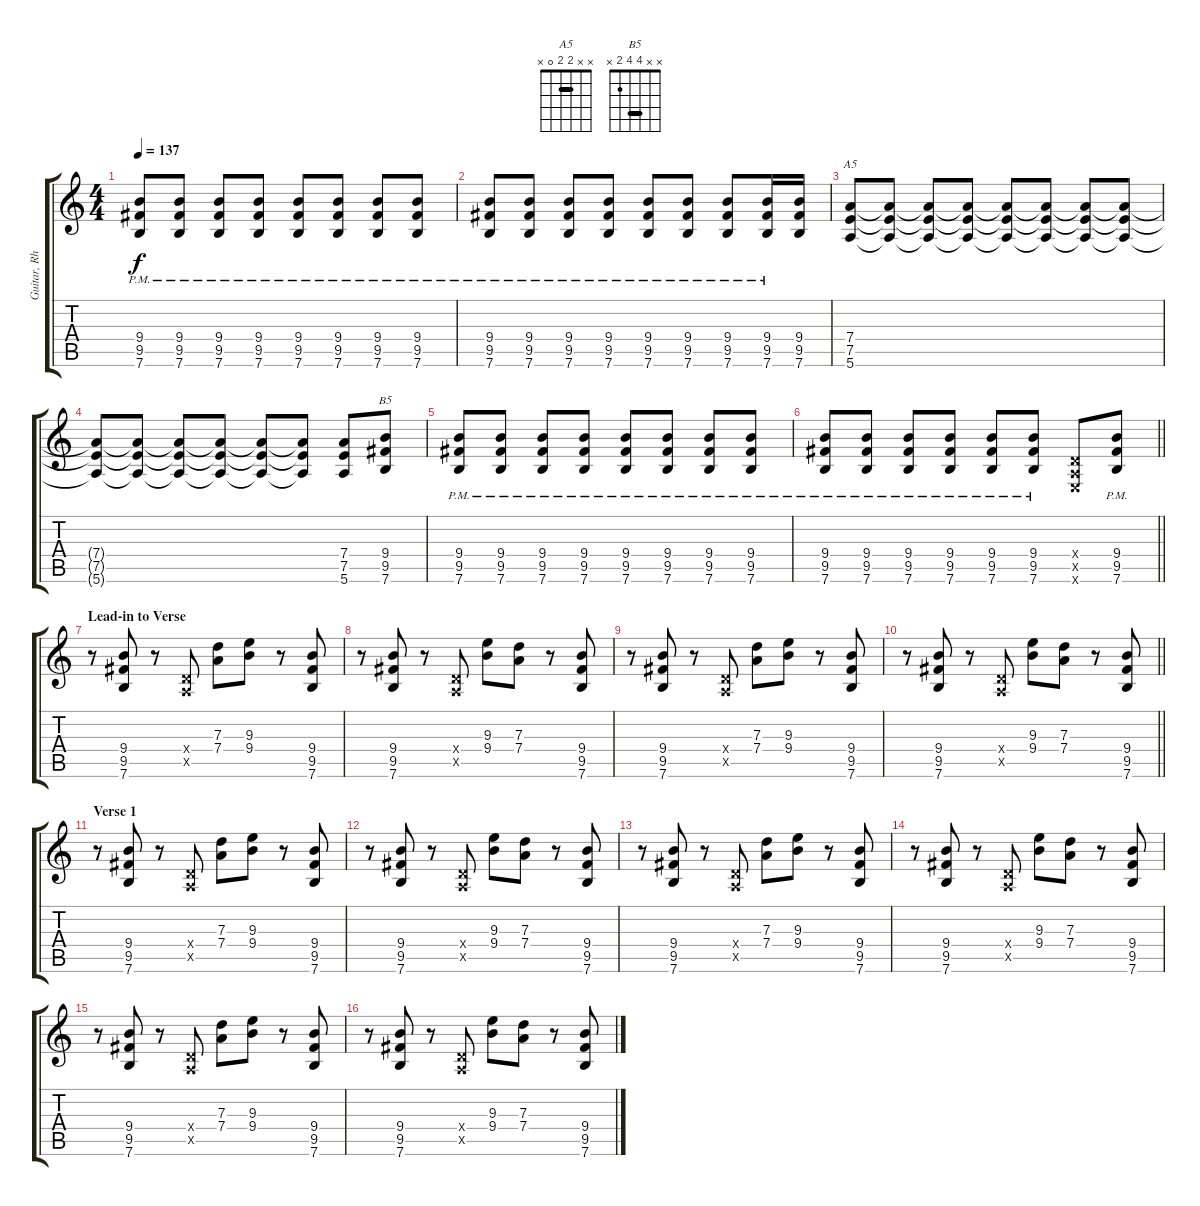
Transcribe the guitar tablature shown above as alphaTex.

\track ("Guitar, Rhythm" "Guitar, Rh") {instrument overdrivenguitar}
\staff {score tabs}
\tuning (E4 B3 G3 D3 A2 E2) {hide}
\chord ("A5" x x 2 2 0 x) {barre 2}
\chord ("B5" x x 4 4 2 x) {barre 4}
\ts (4 4)
\tempo 137
\clef g2
\ks c
(9.4{pm} 9.5{pm} 7.6).8{dy f} (9.4{pm} 9.5{pm} 7.6).8 (9.4{pm} 9.5{pm} 7.6).8 (9.4{pm} 9.5{pm} 7.6).8 (9.4{pm} 9.5{pm} 7.6).8 (9.4{pm} 9.5{pm} 7.6).8 (9.4{pm} 9.5{pm} 7.6).8 (9.4{pm} 9.5{pm} 7.6).8 |
(9.4{pm} 9.5{pm} 7.6).8 (9.4{pm} 9.5{pm} 7.6).8 (9.4{pm} 9.5{pm} 7.6).8 (9.4{pm} 9.5{pm} 7.6).8 (9.4{pm} 9.5{pm} 7.6).8 (9.4{pm} 9.5{pm} 7.6).8 (9.4{pm} 9.5{pm} 7.6).8 (9.4{pm} 9.5{pm} 7.6).16 (9.4 9.5 7.6).16 |
(7.4 7.5 5.6).8{ch "A5"} (7.4{t} 7.5{t} 5.6{t}).8 (7.4{t} 7.5{t} 5.6{t}).8 (7.4{t} 7.5{t} 5.6{t}).8 (7.4{t} 7.5{t} 5.6{t}).8 (7.4{t} 7.5{t} 5.6{t}).8 (7.4{t} 7.5{t} 5.6{t}).8 (7.4{t} 7.5{t} 5.6{t}).8 |
(7.4{t} 7.5{t} 5.6{t}).8 (7.4{t} 7.5{t} 5.6{t}).8 (7.4{t} 7.5{t} 5.6{t}).8 (7.4{t} 7.5{t} 5.6{t}).8 (7.4{t} 7.5{t} 5.6{t}).8 (7.4{t} 7.5{t} 5.6{t}).8 (7.4 7.5 5.6).8 (9.4 9.5 7.6).8{ch "B5"} |
(9.4{pm} 9.5{pm} 7.6).8 (9.4{pm} 9.5{pm} 7.6).8 (9.4{pm} 9.5{pm} 7.6).8 (9.4{pm} 9.5{pm} 7.6).8 (9.4{pm} 9.5{pm} 7.6).8 (9.4{pm} 9.5{pm} 7.6).8 (9.4{pm} 9.5{pm} 7.6).8 (9.4{pm} 9.5{pm} 7.6).8 |
\barLineRight lightlight
(9.4{pm} 9.5{pm} 7.6).8 (9.4{pm} 9.5{pm} 7.6).8 (9.4{pm} 9.5{pm} 7.6).8 (9.4{pm} 9.5{pm} 7.6).8 (9.4{pm} 9.5{pm} 7.6).8 (9.4{pm} 9.5{pm} 7.6).8 (0.4{x} 0.5{x} 0.6{x}).8 (9.4{pm} 9.5{pm} 7.6).8 |
\section ("" "Lead-in to Verse")
r.8 (9.4 9.5 7.6).8 r.8 (0.4{x} 0.5{x}).8 (7.3 7.4).8 (9.3 9.4).8 r.8 (9.4 9.5 7.6).8 |
r.8 (9.4 9.5 7.6).8 r.8 (0.4{x} 0.5{x}).8 (9.3 9.4).8 (7.3 7.4).8 r.8 (9.4 9.5 7.6).8 |
r.8 (9.4 9.5 7.6).8 r.8 (0.4{x} 0.5{x}).8 (7.3 7.4).8 (9.3 9.4).8 r.8 (9.4 9.5 7.6).8 |
\barLineRight lightlight
r.8 (9.4 9.5 7.6).8 r.8 (0.4{x} 0.5{x}).8 (9.3 9.4).8 (7.3 7.4).8 r.8 (9.4 9.5 7.6).8 |
\section ("" "Verse 1")
r.8 (9.4 9.5 7.6).8 r.8 (0.4{x} 0.5{x}).8 (7.3 7.4).8 (9.3 9.4).8 r.8 (9.4 9.5 7.6).8 |
r.8 (9.4 9.5 7.6).8 r.8 (0.4{x} 0.5{x}).8 (9.3 9.4).8 (7.3 7.4).8 r.8 (9.4 9.5 7.6).8 |
r.8 (9.4 9.5 7.6).8 r.8 (0.4{x} 0.5{x}).8 (7.3 7.4).8 (9.3 9.4).8 r.8 (9.4 9.5 7.6).8 |
r.8 (9.4 9.5 7.6).8 r.8 (0.4{x} 0.5{x}).8 (9.3 9.4).8 (7.3 7.4).8 r.8 (9.4 9.5 7.6).8 |
r.8 (9.4 9.5 7.6).8 r.8 (0.4{x} 0.5{x}).8 (7.3 7.4).8 (9.3 9.4).8 r.8 (9.4 9.5 7.6).8 |
r.8 (9.4 9.5 7.6).8 r.8 (0.4{x} 0.5{x}).8 (9.3 9.4).8 (7.3 7.4).8 r.8 (9.4 9.5 7.6).8
